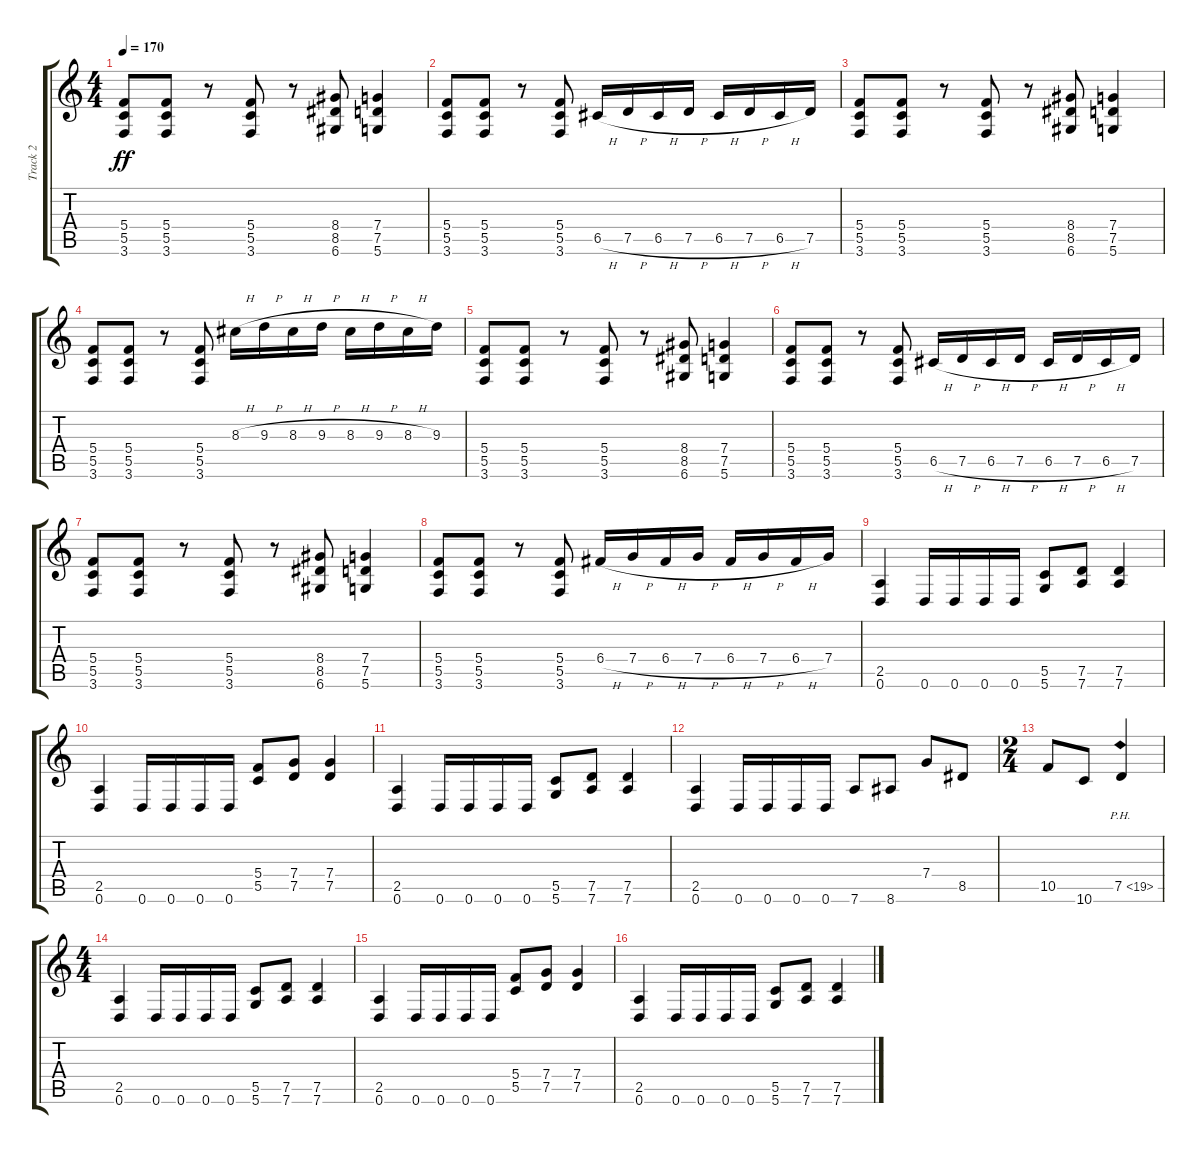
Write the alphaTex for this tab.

\track ("Track 2" "Track 2") {instrument distortionguitar}
\staff {score tabs}
\tuning (D4 A3 F3 C3 G2 D2) {hide}
\ts (4 4)
\tempo 170
\clef g2
\ks c
(5.4 5.5 3.6).8{dy ff instrument distortionguitar} (5.4 5.5 3.6).8 r.8 (5.4 5.5 3.6).8 r.8 (8.4 8.5 6.6).8 (7.4 7.5 5.6).4 |
(5.4 5.5 3.6).8 (5.4 5.5 3.6).8 r.8 (5.4 5.5 3.6).8 6.5{h}.16 7.5{h}.16 6.5{h}.16 7.5{h}.16 6.5{h}.16 7.5{h}.16 6.5{h}.16 7.5.16 |
(5.4 5.5 3.6).8 (5.4 5.5 3.6).8 r.8 (5.4 5.5 3.6).8 r.8 (8.4 8.5 6.6).8 (7.4 7.5 5.6).4 |
(5.4 5.5 3.6).8 (5.4 5.5 3.6).8 r.8 (5.4 5.5 3.6).8 8.3{h}.16 9.3{h}.16 8.3{h}.16 9.3{h}.16 8.3{h}.16 9.3{h}.16 8.3{h}.16 9.3.16 |
(5.4 5.5 3.6).8 (5.4 5.5 3.6).8 r.8 (5.4 5.5 3.6).8 r.8 (8.4 8.5 6.6).8 (7.4 7.5 5.6).4 |
(5.4 5.5 3.6).8 (5.4 5.5 3.6).8 r.8 (5.4 5.5 3.6).8 6.5{h}.16 7.5{h}.16 6.5{h}.16 7.5{h}.16 6.5{h}.16 7.5{h}.16 6.5{h}.16 7.5.16 |
(5.4 5.5 3.6).8 (5.4 5.5 3.6).8 r.8 (5.4 5.5 3.6).8 r.8 (8.4 8.5 6.6).8 (7.4 7.5 5.6).4 |
(5.4 5.5 3.6).8 (5.4 5.5 3.6).8 r.8 (5.4 5.5 3.6).8 6.4{h}.16 7.4{h}.16 6.4{h}.16 7.4{h}.16 6.4{h}.16 7.4{h}.16 6.4{h}.16 7.4.16 |
(2.5 0.6).4 0.6.16 0.6.16 0.6.16 0.6.16 (5.5 5.6).8 (7.5 7.6).8 (7.5 7.6).4 |
(2.5 0.6).4 0.6.16 0.6.16 0.6.16 0.6.16 (5.4 5.5).8 (7.4 7.5).8 (7.4 7.5).4 |
(2.5 0.6).4 0.6.16 0.6.16 0.6.16 0.6.16 (5.5 5.6).8 (7.5 7.6).8 (7.5 7.6).4 |
(2.5 0.6).4 0.6.16 0.6.16 0.6.16 0.6.16 7.6.8 8.6.8 7.4.8 8.5.8 |
\ts (2 4)
10.5.8 10.6.8 7.5{ph 12}.4{instrument guitarharmonics} |
\ts (4 4)
(2.5 0.6).4{instrument distortionguitar} 0.6.16 0.6.16 0.6.16 0.6.16 (5.5 5.6).8 (7.5 7.6).8 (7.5 7.6).4 |
(2.5 0.6).4 0.6.16 0.6.16 0.6.16 0.6.16 (5.4 5.5).8 (7.4 7.5).8 (7.4 7.5).4 |
(2.5 0.6).4 0.6.16 0.6.16 0.6.16 0.6.16 (5.5 5.6).8 (7.5 7.6).8 (7.5 7.6).4
